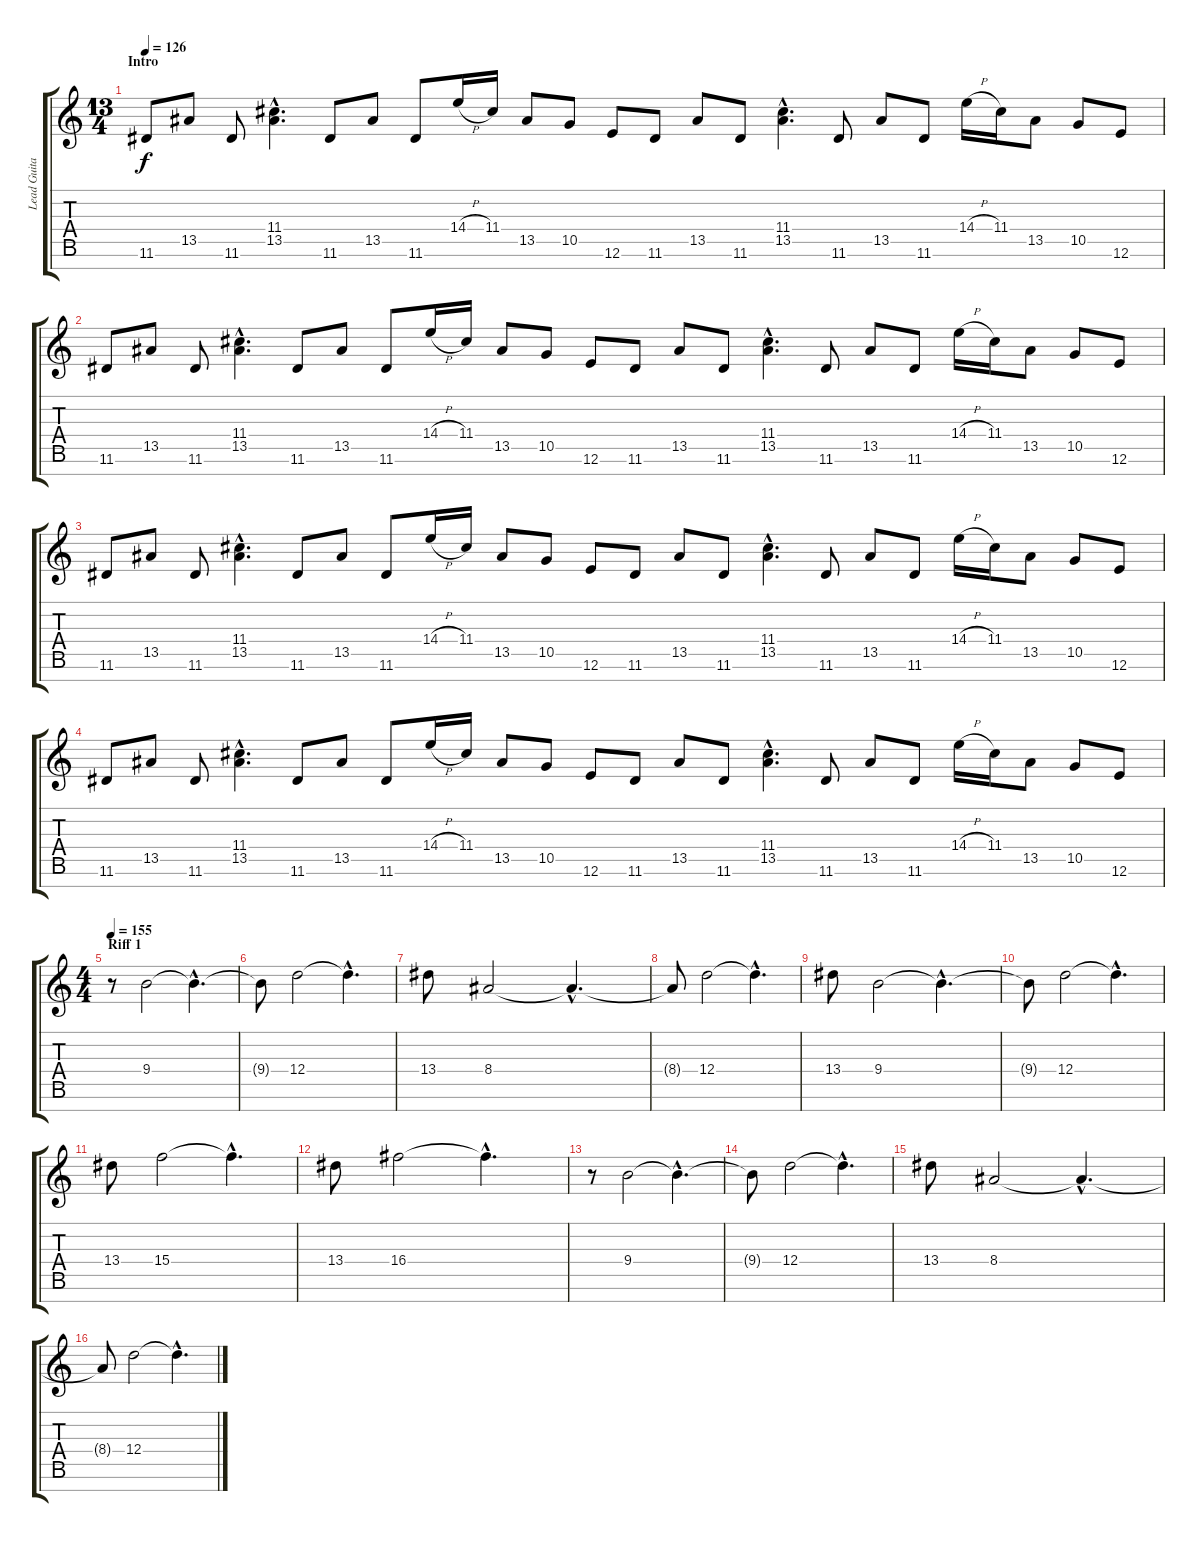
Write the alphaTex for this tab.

\track ("Lead Guitar" "Lead Guita") {instrument distortionguitar}
\staff {score tabs}
\tuning (E4 B3 G3 D3 A2 E2 B1) {hide}
\ts (13 4)
\section ("" "Intro")
\tempo 126
\clef g2
\ks c
11.6.8{dy f instrument distortionguitar} 13.5.8 11.6.8 (11.4{hac} 13.5{hac}).4{d} 11.6.8 13.5.8 11.6.8 14.4{h}.16 11.4.16 13.5.8 10.5.8 12.6.8 11.6.8 13.5.8 11.6.8 (11.4{hac} 13.5{hac}).4{d} 11.6.8 13.5.8 11.6.8 14.4{h}.16 11.4.16 13.5.8 10.5.8 12.6.8 |
11.6.8 13.5.8 11.6.8 (11.4{hac} 13.5{hac}).4{d} 11.6.8 13.5.8 11.6.8 14.4{h}.16 11.4.16 13.5.8 10.5.8 12.6.8 11.6.8 13.5.8 11.6.8 (11.4{hac} 13.5{hac}).4{d} 11.6.8 13.5.8 11.6.8 14.4{h}.16 11.4.16 13.5.8 10.5.8 12.6.8 |
11.6.8 13.5.8 11.6.8 (11.4{hac} 13.5{hac}).4{d} 11.6.8 13.5.8 11.6.8 14.4{h}.16 11.4.16 13.5.8 10.5.8 12.6.8 11.6.8 13.5.8 11.6.8 (11.4{hac} 13.5{hac}).4{d} 11.6.8 13.5.8 11.6.8 14.4{h}.16 11.4.16 13.5.8 10.5.8 12.6.8 |
11.6.8 13.5.8 11.6.8 (11.4{hac} 13.5{hac}).4{d} 11.6.8 13.5.8 11.6.8 14.4{h}.16 11.4.16 13.5.8 10.5.8 12.6.8 11.6.8 13.5.8 11.6.8 (11.4{hac} 13.5{hac}).4{d} 11.6.8 13.5.8 11.6.8 14.4{h}.16 11.4.16 13.5.8 10.5.8 12.6.8 |
\ts (4 4)
\section ("" "Riff 1")
\tempo 155
r.8 9.4.2 9.4{hac t}.4{d} |
9.4{t}.8 12.4.2 12.4{hac t}.4{d} |
13.4.8 8.4.2 8.4{hac t}.4{d} |
8.4{t}.8 12.4.2 12.4{hac t}.4{d} |
13.4.8 9.4.2 9.4{hac t}.4{d} |
9.4{t}.8 12.4.2 12.4{hac t}.4{d} |
13.4.8 15.4.2 15.4{hac t}.4{d} |
13.4.8 16.4.2 16.4{hac t}.4{d} |
r.8 9.4.2 9.4{hac t}.4{d} |
9.4{t}.8 12.4.2 12.4{hac t}.4{d} |
13.4.8 8.4.2 8.4{hac t}.4{d} |
8.4{t}.8 12.4.2 12.4{hac t}.4{d}
